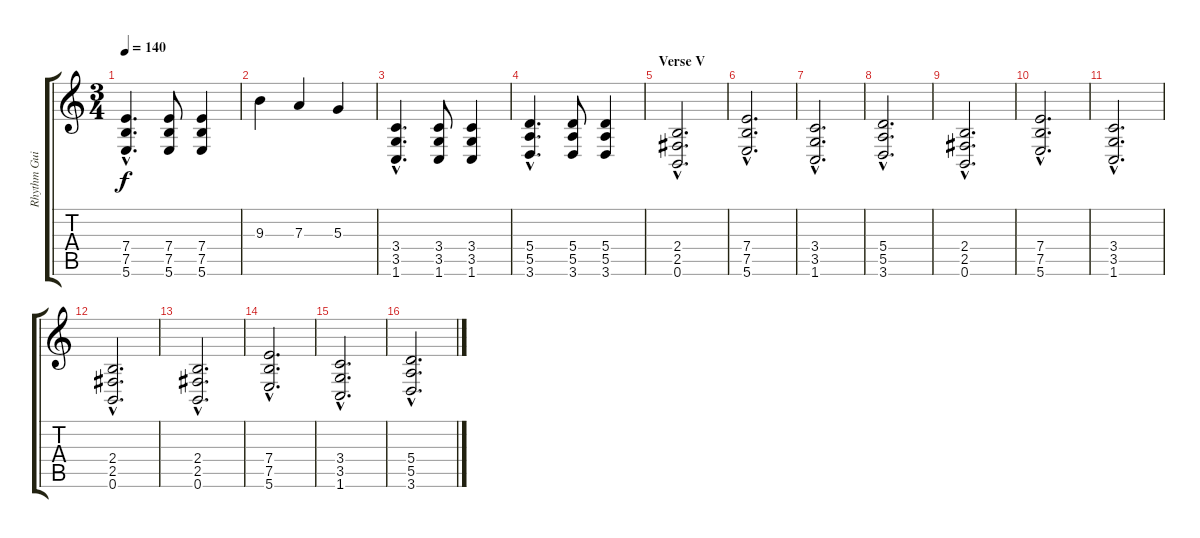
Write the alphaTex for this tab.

\track ("Rhythm Guitar II" "Rhythm Gui") {instrument distortionguitar}
\staff {score tabs}
\tuning (B3 Gb3 D3 A2 E2 B1) {hide}
\ts (3 4)
\tempo 140
\clef g2
\ks c
(7.4{hac} 7.5{hac} 5.6{hac}).4{d dy f} (7.4 7.5 5.6).8 (7.4 7.5 5.6).4 |
9.3.4 7.3.4 5.3.4 |
(3.4{hac} 3.5{hac} 1.6{hac}).4{d} (3.4 3.5 1.6).8 (3.4 3.5 1.6).4 |
(5.4{hac} 5.5{hac} 3.6{hac}).4{d} (5.4 5.5 3.6).8 (5.4 5.5 3.6).4 |
\section ("" "Verse V")
(2.4{hac} 2.5{hac} 0.6{hac}).2{d} |
(7.4{hac} 7.5{hac} 5.6{hac}).2{d} |
(3.4{hac} 3.5{hac} 1.6{hac}).2{d} |
(5.4{hac} 5.5{hac} 3.6{hac}).2{d} |
(2.4{hac} 2.5{hac} 0.6{hac}).2{d} |
(7.4{hac} 7.5{hac} 5.6{hac}).2{d} |
(3.4{hac} 3.5{hac} 1.6{hac}).2{d} |
(2.4{hac} 2.5{hac} 0.6{hac}).2{d} |
(2.4{hac} 2.5{hac} 0.6{hac}).2{d} |
(7.4{hac} 7.5{hac} 5.6{hac}).2{d} |
(3.4{hac} 3.5{hac} 1.6{hac}).2{d} |
(5.4{hac} 5.5{hac} 3.6{hac}).2{d}
